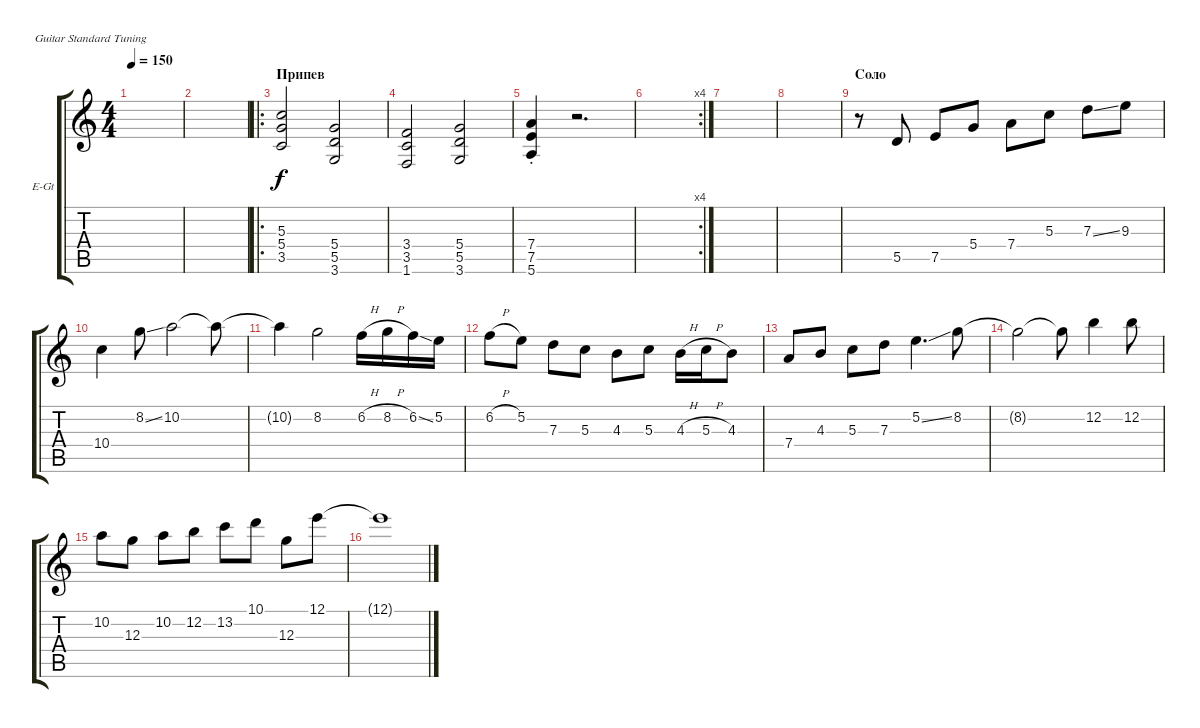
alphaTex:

\defaultSystemsLayout 4
\bracketExtendMode groupsimilarinstruments
\firstSystemTrackNameOrientation horizontal
\otherSystemsTrackNameOrientation horizontal
\track ("Solo" "E-Gt") {instrument overdrivenguitar}
\staff {score tabs}
\tuning (E4 B3 G3 D3 A2 E2)
\ts (4 4)
\tempo 150
\clef g2
\scale
0.333333
\ks c
|
\scale
0.333333 |
\ro
\section ("" "Припев")
\scale
0.374359 (3.5 5.4 5.3).2 (3.6 5.5 5.4).2 |
\scale
0.312821 (1.6 3.5 3.4).2 (3.6 5.5 5.4).2 |
\scale
0.312821 (5.6{st} 7.5{st} 7.4{st}).4 r.2{d} |
\rc 4
\scale
0.354497 |
|
|
\section ("" "Соло")
\scale
0.322751 r.8 5.5.8 7.5.8 5.4.8 7.4.8 5.3.8 7.3{ss}.8 9.3.8 |
\scale
0.322751 10.4.4 8.2{ss}.8 10.2.2 10.2{t}.8 |
\scale
0.333333 10.2{t}.4 8.2.2 6.2{h}.16 8.2{h}.16 6.2{ss}.16 5.2.16 |
\scale
0.333333 6.2{h}.8 5.2.8 7.3.8 5.3.8 4.3.8 5.3.8 4.3{h}.16 5.3{h}.16 4.3.8 |
\scale
0.333333 7.4.8 4.3.8 5.3.8 7.3.8 5.2{ss}.4{d} 8.2.8 |
\scale
0.333333 8.2{t}.2 8.2{t}.8 12.2.4 12.2.8 |
\scale
0.333333 10.2.8 12.3.8 10.2.8 12.2.8 13.2.8 10.1.8 12.3.8 12.1.8 |
\scale
0.333333 12.1{t}.1
